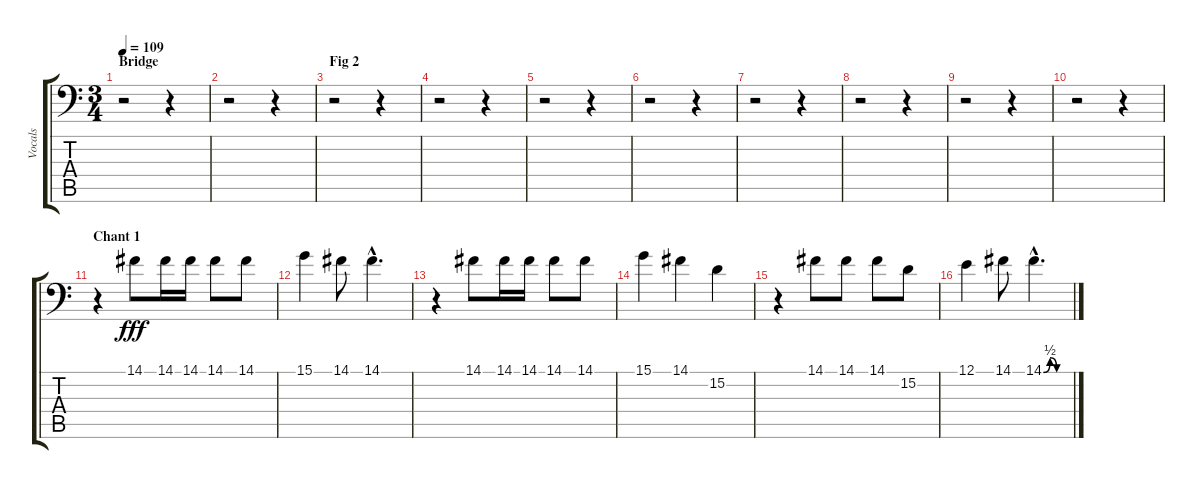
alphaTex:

\track ("Vocals" "Vocals") {instrument choiraahs}
\staff {score tabs}
\tuning (E3 B2 G2 D2 A1 E1) {hide}
\ts (3 4)
\section ("" "Bridge")
\tempo 109
\clef f4
\ks c
r.2{dy fff} r.4 |
r.2 r.4 |
\section ("" "Fig 2")
r.2 r.4 |
r.2 r.4 |
r.2 r.4 |
r.2 r.4 |
r.2 r.4 |
r.2 r.4 |
r.2 r.4 |
r.2 r.4 |
\section ("" "Chant 1")
r.4 14.1.8 14.1.16 14.1.16 14.1.8 14.1.8 |
15.1.4 14.1.8 14.1{hac}.4{d} |
r.4 14.1.8 14.1.16 14.1.16 14.1.8 14.1.8 |
15.1.4 14.1.4 15.2.4 |
r.4 14.1.8 14.1.8 14.1.8 15.2.8 |
12.1.4 14.1.8 14.1{be (custom 0 0 15 2 30 0 60 0) hac}.4{d}
